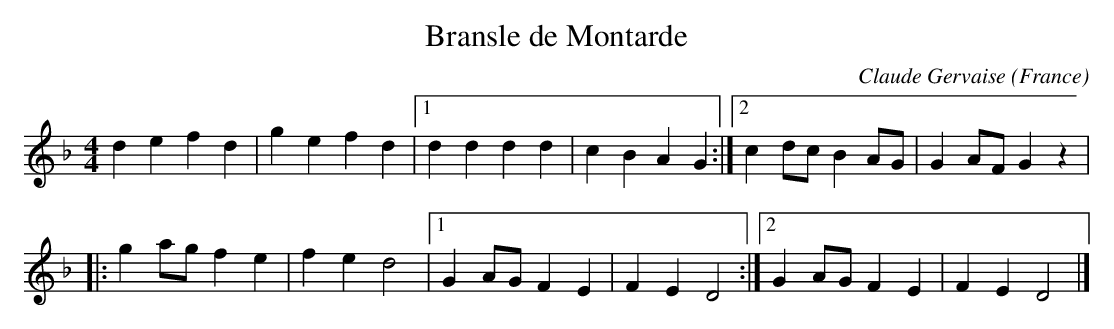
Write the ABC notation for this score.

X:1
T:Bransle de Montarde
C:Claude Gervaise
L:1/8
M:4/4
O:France
K:F
d2e2f2d2|g2e2f2d2|1 d2d2d2d2|c2B2A2G2:|2 c2dc B2AG|G2AF G2z2|
|:g2ag f2e2|f2e2d4|1 G2AG F2E2|F2E2D4:|2 G2AG F2E2|F2E2D4|]
